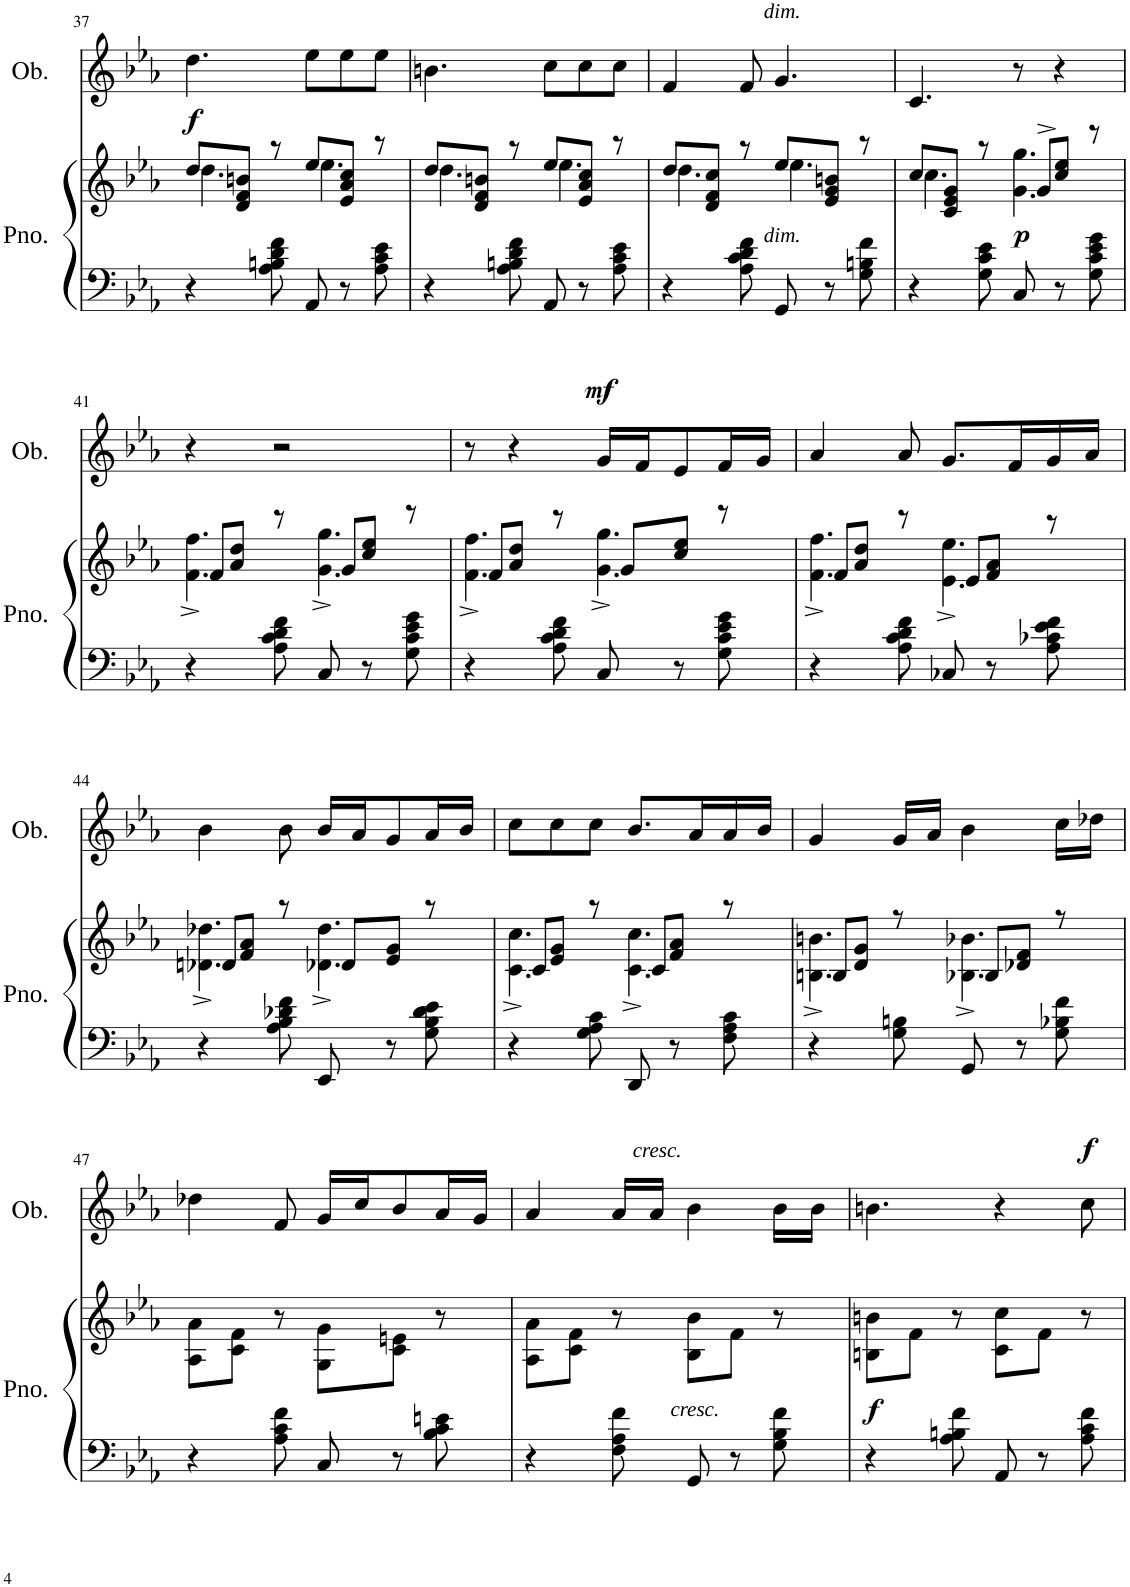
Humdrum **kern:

**kern	**kern	**dynam	**kern	**dynam
*part2	*part2	*part2	*part1	*part1
*staff3	*staff2	*staff2/3	*staff1	*staff1
*I"Piano	*	*	*I"オーボエ	*
*I'Pno.	*	*	*	*
!!LO:PB:g=z
*clefF4	*clefG2	*	*clefG2	*
*k[b-e-a-]	*k[b-e-a-]	*	*k[b-e-a-]	*
*M6/8	*M6/8	*	*M6/8	*
=37	=37	=37	=37	=37
*	*^	*	*	*
!	!	!	!LO:DY:a	!	!
4r	8dd/L	4.dd\	f	4.dd\	.
.	8d/ 8f/ 8bn/J	.	.	.	.
8A-\ 8Bn\ 8d\ 8f\	8r	.	.	.	.
8AA-/	8ee-/L	4.ee-\	.	8ee-\L	.
8r	8e-/ 8a-/ 8cc/J	.	.	8ee-\	.
8A-\ 8c\ 8e-\	8r	.	.	8ee-\J	.
=38	=38	=38	=38	=38	=38
4r	8dd/L	4.dd\	.	4.bn\	.
.	8d/ 8f/ 8bn/J	.	.	.	.
8A-\ 8Bn\ 8d\ 8f\	8r	.	.	.	.
8AA-/	8ee-/L	4.ee-\	.	8cc\L	.
8r	8e-/ 8a-/ 8cc/J	.	.	8cc\	.
8A-\ 8c\ 8e-\	8r	.	.	8cc\J	.
=39	=39	=39	=39	=39	=39
4r	8dd/L	4.dd\	.	4f/	.
.	8d/ 8f/ 8cc/J	.	.	.	.
8A-\ 8c\ 8d\ 8f\	8r	.	.	8f/	.
!	!	!	!LO:DY:a=2	!	!LO:DY:a
8GG/	8ee-/L	4.ee-\	other-dynamics	4.g/	other-dynamics
8r	8e-/ 8g/ 8bn/J	.	.	.	.
8G\ 8Bn\ 8f\	8r	.	.	.	.
=40	=40	=40	=40	=40	=40
4r	8cc/L	4.cc\	.	4.c/	.
.	8c/ 8e-/ 8g/J	.	.	.	.
8G\ 8c\ 8e-\	8r	.	.	.	.
!	!	!	!LO:DY:a=2	!	!
8C/	8g^>/L	4.g\ 4.gg\	p	8r	.
8r	8cc/ 8ee-/J	.	.	4r	.
8G\ 8c\ 8e-\ 8g\	8r	.	.	.	.
!!LO:LB:g=z
=41	=41	=41	=41	=41	=41
4r	8f/L	4.f\^< 4.ff\^<	.	4r	.
.	8a-/ 8dd/J	.	.	.	.
8A-\ 8c\ 8d\ 8f\	8r	.	.	2r	.
8C/	8g/L	4.g\^< 4.gg\^<	.	.	.
8r	8cc/ 8ee-/J	.	.	.	.
8G\ 8c\ 8e-\ 8g\	8r	.	.	.	.
=42	=42	=42	=42	=42	=42
4r	8f/L	4.f\^< 4.ff\^<	.	8r	.
.	8a-/ 8dd/J	.	.	4r	.
8A-\ 8c\ 8d\ 8f\	8r	.	.	.	.
!	!	!	!	!	!LO:DY:a
8C/	8g/L	4.g\^< 4.gg\^<	.	16g/LL	mf
.	.	.	.	16f/J	.
8r	8cc/ 8ee-/J	.	.	8e-/	.
8G\ 8c\ 8e-\ 8g\	8r	.	.	16f/L	.
.	.	.	.	16g/JJ	.
=43	=43	=43	=43	=43	=43
4r	8f/L	4.f\^< 4.ff\^<	.	4a-/	.
.	8a-/ 8dd/J	.	.	.	.
8A-\ 8c\ 8d\ 8f\	8r	.	.	8a-/	.
8C-X/	8e-/L	4.e-\^< 4.ee-\^<	.	8.g/L	.
8r	8f/ 8a-/J	.	.	.	.
.	.	.	.	16f/L	.
8A-\ 8c-X\ 8e-\ 8f\	8r	.	.	16g/	.
.	.	.	.	16a-/JJ	.
!!LO:LB:g=z
=44	=44	=44	=44	=44	=44
4r	8d-X/L	4.dn\^< 4.dd-X\^<	.	4b-\	.
.	8f/ 8a-/J	.	.	.	.
8A-\ 8B-\ 8d-X\ 8f\	8r	.	.	8b-\	.
8EE-/	8d-X/L	4.d-X\^< 4.dd-\^<	.	16b-/LL	.
.	.	.	.	16a-/J	.
8r	8e-/ 8g/J	.	.	8g/	.
8G\ 8B-\ 8d-\ 8e-\	8r	.	.	16a-/L	.
.	.	.	.	16b-/JJ	.
=45	=45	=45	=45	=45	=45
4r	8c/L	4.c\^< 4.cc\^<	.	8cc\L	.
.	8e-/ 8g/J	.	.	8cc\	.
8G\ 8A-\ 8c\	8r	.	.	8cc\J	.
8DD/	8c/L	4.c\^< 4.cc\^<	.	8.b-/L	.
8r	8f/ 8a-/J	.	.	.	.
.	.	.	.	16a-/L	.
8F\ 8A-\ 8c\	8r	.	.	16a-/	.
.	.	.	.	16b-/JJ	.
=46	=46	=46	=46	=46	=46
4r	8Bn/L	4.Bn\^< 4.bn\^<	.	4g/	.
.	8d/ 8g/J	.	.	.	.
8G\ 8Bn\	8r	.	.	16g/LL	.
.	.	.	.	16a-/JJ	.
8GG/	8B-X/L	4.B-X\^< 4.b-X\^<	.	4b-\	.
8r	8d-X/ 8f/J	.	.	.	.
8G\ 8B-X\ 8f\	8r	.	.	16cc\LL	.
.	.	.	.	16dd-X\JJ	.
*	*v	*v	*	*	*
!!LO:LB:g=z
=47	=47	=47	=47	=47
4r	8A-\ 8a-\L	.	4dd-X\	.
.	8c\ 8f\J	.	.	.
8A-\ 8c\ 8f\	8r	.	8f/	.
8C/	8G\ 8g\L	.	16g/LL	.
.	.	.	16cc/J	.
8r	8c\ 8en\J	.	8b-/	.
8B-\ 8c\ 8en\	8r	.	16a-/L	.
.	.	.	16g/JJ	.
=48	=48	=48	=48	=48
4r	8A-\ 8a-\L	.	4a-/	.
.	8c\ 8f\J	.	.	.
8F\ 8A-\ 8f\	8r	.	16a-/LL	.
!	!	!	!	!LO:DY:a
.	.	.	16a-/JJ	other-dynamics
!	!	!LO:DY:a=2	!	!
8GG/	8B-\ 8b-\L	other-dynamics	4b-\	.
8r	8f\J	.	.	.
8G\ 8B-\ 8f\	8r	.	16b-\LL	.
.	.	.	16b-\JJ	.
=49	=49	=49	=49	=49
!	!	!LO:DY:a=2	!	!
4r	8Bn\ 8bn\L	f	4.bn\	.
.	8f\J	.	.	.
8A-\ 8Bn\ 8f\	8r	.	.	.
8AA-/	8c\ 8cc\L	.	4r	.
8r	8f\J	.	.	.
!	!	!	!	!LO:DY:a
8A-\ 8c\ 8f\	8r	.	8cc\	f
=	=	=	=	=
*-	*-	*-	*-	*-
